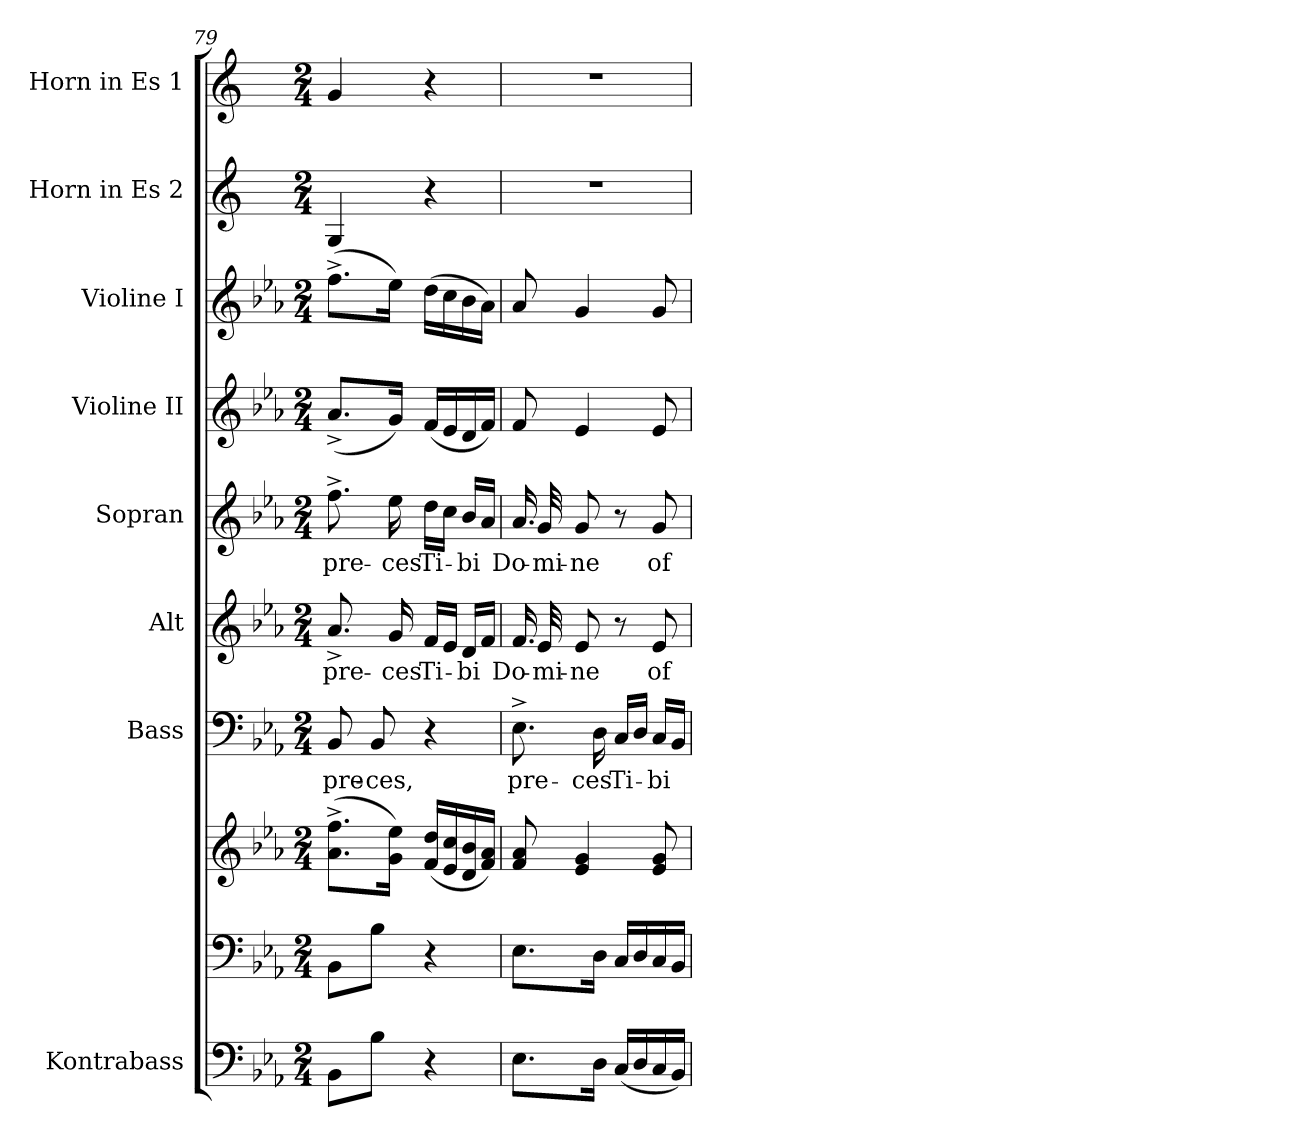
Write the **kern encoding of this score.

**kern	**kern	**kern	**kern	**text	**kern	**text	**kern	**text	**kern	**kern	**kern	**kern
*part9	*part8	*part8	*part7	*part7	*part6	*part6	*part5	*part5	*part4	*part3	*part2	*part1
*staff10	*staff9	*staff8	*staff7	*staff7	*staff6	*staff6	*staff5	*staff5	*staff4	*staff3	*staff2	*staff1
*I"Kontrabass	*	*	*I"Bass	*	*I"Alt	*	*I"Sopran	*	*I"Violine II	*I"Violine I	*I"Horn in Es 2	*I"Horn in Es 1
*I'Kb.	*	*	*I'B.	*	*I'A.	*	*I'S.	*	*I'Vl. II	*I'Vl. I	*	*
*clefF4	*clefF4	*clefG2	*clefF4	*	*clefG2	*	*clefG2	*	*clefG2	*clefG2	*clefG2	*clefG2
*ITrd7c12	*	*	*	*	*	*	*	*	*	*	*ITrd5c9	*ITrd5c9
*k[b-e-a-]	*k[b-e-a-]	*k[b-e-a-]	*k[b-e-a-]	*	*k[b-e-a-]	*	*k[b-e-a-]	*	*k[b-e-a-]	*k[b-e-a-]	*k[b-e-a-]	*k[b-e-a-]
*E-:	*E-:	*E-:	*E-:	*	*E-:	*	*E-:	*	*E-:	*E-:	*E-:	*E-:
*M2/4	*M2/4	*M2/4	*M2/4	*	*M2/4	*	*M2/4	*	*M2/4	*M2/4	*M2/4	*M2/4
=79	=79	=79	=79	=79	=79	=79	=79	=79	=79	=79	=79	=79
!	!	!	!	!LO:LY:b	!	!LO:LY:b	!	!LO:LY:b	!	!	!	!
8BBB-\L	8BB-\L	(>8.a-\^> 8.ff\^>L	8BB-/	pre-	8.a-^</	pre-	8.ff^>\	pre-	(<8.a-^</L	(>8.ff^>\L	4BB-/	4B-/
!	!	!	!	!LO:LY:b	!	!	!	!	!	!	!	!
8BB-\J	8B-\J	.	8BB-/	-ces,	.	.	.	.	.	.	.	.
!	!	!	!	!	!	!LO:LY:b	!	!LO:LY:b	!	!	!	!
.	.	16g\ 16ee-\Jk)	.	.	16g/	-ces	16ee-\	-ces	16g/Jk)	16ee-\Jk)	.	.
!	!	!	!	!	!	!LO:LY:b	!	!LO:LY:b	!	!	!	!
4r	4r	(<16f/ 16dd/LL	4r	.	16f/LL	Ti-	16dd\LL	Ti-	(<16f/LL	(>16dd\LL	4r	4r
.	.	16e-/ 16cc/	.	.	16e-/JJ	.	16cc\JJ	.	16e-/	16cc\	.	.
!	!	!	!	!	!	!LO:LY:b	!	!LO:LY:b	!	!	!	!
.	.	16d/ 16b-/	.	.	16d/LL	-bi	16b-/LL	-bi	16d/	16b-\	.	.
.	.	16f/ 16a-/JJ)	.	.	16f/JJ	.	16a-/JJ	.	16f/JJ)	16a-\JJ)	.	.
=80	=80	=80	=80	=80	=80	=80	=80	=80	=80	=80	=80	=80
!	!	!	!	!LO:LY:b	!	!LO:LY:b	!	!LO:LY:b	!	!	!	!
8.EE-\L	8.E-\L	8f/ 8a-/	8.E-^>\	pre-	16.f/	Do-	16.a-/	Do-	8f/	8a-/	2r	2r
!	!	!	!	!	!	!LO:LY:b	!	!LO:LY:b	!	!	!	!
.	.	.	.	.	32e-/	-mi-	32g/	-mi-	.	.	.	.
!	!	!	!	!	!	!LO:LY:b	!	!LO:LY:b	!	!	!	!
.	.	4e-/ 4g/	.	.	8e-/	-ne	8g/	-ne	4e-/	4g/	.	.
!	!	!	!	!LO:LY:b	!	!	!	!	!	!	!	!
16DD\Jk	16D\Jk	.	16D\	-ces	.	.	.	.	.	.	.	.
!	!	!	!	!LO:LY:b	!	!	!	!	!	!	!	!
(<16CC/LL	16C/LL	.	16C/LL	Ti-	8r	.	8r	.	.	.	.	.
16DD/	16D/	.	16D/JJ	.	.	.	.	.	.	.	.	.
!	!	!	!	!LO:LY:b	!	!LO:LY:b	!	!LO:LY:b	!	!	!	!
16CC/	16C/	8e-/ 8g/	16C/LL	-bi	8e-/	of-	8g/	of-	8e-/	8g/	.	.
16BBB-/JJ)	16BB-/JJ	.	16BB-/JJ	.	.	.	.	.	.	.	.	.
=	=	=	=	=	=	=	=	=	=	=	=	=
*-	*-	*-	*-	*-	*-	*-	*-	*-	*-	*-	*-	*-
